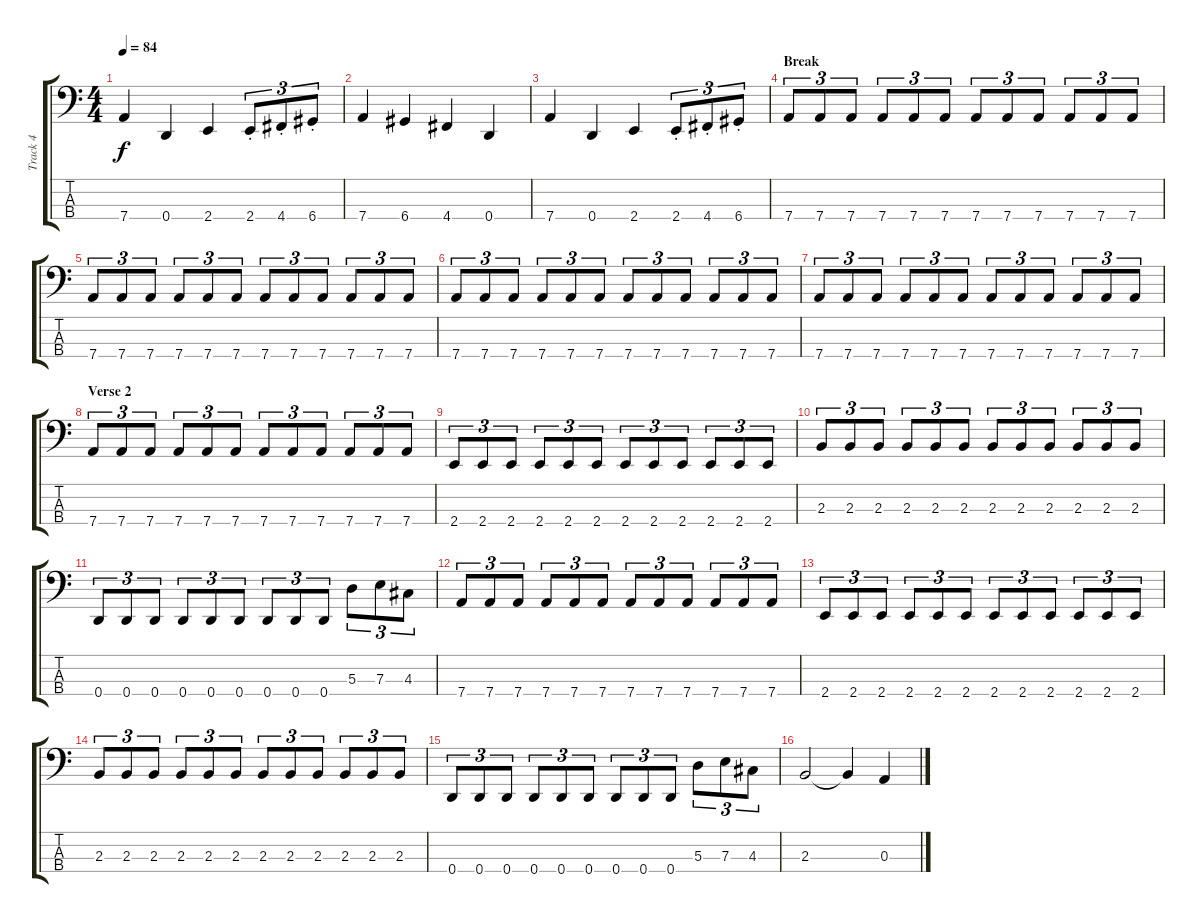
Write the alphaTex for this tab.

\track ("Track 4" "Track 4") {instrument electricbassfinger}
\staff {score tabs}
\tuning (G2 D2 A1 D1) {hide}
\ts (4 4)
\tempo 84
\clef f4
\ks c
7.4.4{dy f} 0.4.4 2.4.4 2.4{st}.8{tu (3 2)} 4.4{st}.8{tu (3 2)} 6.4{st}.8{tu (3 2)} |
7.4.4 6.4.4 4.4.4 0.4.4 |
7.4.4 0.4.4 2.4.4 2.4{st}.8{tu (3 2)} 4.4{st}.8{tu (3 2)} 6.4{st}.8{tu (3 2)} |
\section ("" "Break")
7.4.8{tu (3 2)} 7.4.8{tu (3 2)} 7.4.8{tu (3 2)} 7.4.8{tu (3 2)} 7.4.8{tu (3 2)} 7.4.8{tu (3 2)} 7.4.8{tu (3 2)} 7.4.8{tu (3 2)} 7.4.8{tu (3 2)} 7.4.8{tu (3 2)} 7.4.8{tu (3 2)} 7.4.8{tu (3 2)} |
7.4.8{tu (3 2)} 7.4.8{tu (3 2)} 7.4.8{tu (3 2)} 7.4.8{tu (3 2)} 7.4.8{tu (3 2)} 7.4.8{tu (3 2)} 7.4.8{tu (3 2)} 7.4.8{tu (3 2)} 7.4.8{tu (3 2)} 7.4.8{tu (3 2)} 7.4.8{tu (3 2)} 7.4.8{tu (3 2)} |
7.4.8{tu (3 2)} 7.4.8{tu (3 2)} 7.4.8{tu (3 2)} 7.4.8{tu (3 2)} 7.4.8{tu (3 2)} 7.4.8{tu (3 2)} 7.4.8{tu (3 2)} 7.4.8{tu (3 2)} 7.4.8{tu (3 2)} 7.4.8{tu (3 2)} 7.4.8{tu (3 2)} 7.4.8{tu (3 2)} |
7.4.8{tu (3 2)} 7.4.8{tu (3 2)} 7.4.8{tu (3 2)} 7.4.8{tu (3 2)} 7.4.8{tu (3 2)} 7.4.8{tu (3 2)} 7.4.8{tu (3 2)} 7.4.8{tu (3 2)} 7.4.8{tu (3 2)} 7.4.8{tu (3 2)} 7.4.8{tu (3 2)} 7.4.8{tu (3 2)} |
\section ("" "Verse 2")
7.4.8{tu (3 2)} 7.4.8{tu (3 2)} 7.4.8{tu (3 2)} 7.4.8{tu (3 2)} 7.4.8{tu (3 2)} 7.4.8{tu (3 2)} 7.4.8{tu (3 2)} 7.4.8{tu (3 2)} 7.4.8{tu (3 2)} 7.4.8{tu (3 2)} 7.4.8{tu (3 2)} 7.4.8{tu (3 2)} |
2.4.8{tu (3 2)} 2.4.8{tu (3 2)} 2.4.8{tu (3 2)} 2.4.8{tu (3 2)} 2.4.8{tu (3 2)} 2.4.8{tu (3 2)} 2.4.8{tu (3 2)} 2.4.8{tu (3 2)} 2.4.8{tu (3 2)} 2.4.8{tu (3 2)} 2.4.8{tu (3 2)} 2.4.8{tu (3 2)} |
2.3.8{tu (3 2)} 2.3.8{tu (3 2)} 2.3.8{tu (3 2)} 2.3.8{tu (3 2)} 2.3.8{tu (3 2)} 2.3.8{tu (3 2)} 2.3.8{tu (3 2)} 2.3.8{tu (3 2)} 2.3.8{tu (3 2)} 2.3.8{tu (3 2)} 2.3.8{tu (3 2)} 2.3.8{tu (3 2)} |
0.4.8{tu (3 2)} 0.4.8{tu (3 2)} 0.4.8{tu (3 2)} 0.4.8{tu (3 2)} 0.4.8{tu (3 2)} 0.4.8{tu (3 2)} 0.4.8{tu (3 2)} 0.4.8{tu (3 2)} 0.4.8{tu (3 2)} 5.3.8{tu (3 2)} 7.3.8{tu (3 2)} 4.3.8{tu (3 2)} |
7.4.8{tu (3 2)} 7.4.8{tu (3 2)} 7.4.8{tu (3 2)} 7.4.8{tu (3 2)} 7.4.8{tu (3 2)} 7.4.8{tu (3 2)} 7.4.8{tu (3 2)} 7.4.8{tu (3 2)} 7.4.8{tu (3 2)} 7.4.8{tu (3 2)} 7.4.8{tu (3 2)} 7.4.8{tu (3 2)} |
2.4.8{tu (3 2)} 2.4.8{tu (3 2)} 2.4.8{tu (3 2)} 2.4.8{tu (3 2)} 2.4.8{tu (3 2)} 2.4.8{tu (3 2)} 2.4.8{tu (3 2)} 2.4.8{tu (3 2)} 2.4.8{tu (3 2)} 2.4.8{tu (3 2)} 2.4.8{tu (3 2)} 2.4.8{tu (3 2)} |
2.3.8{tu (3 2)} 2.3.8{tu (3 2)} 2.3.8{tu (3 2)} 2.3.8{tu (3 2)} 2.3.8{tu (3 2)} 2.3.8{tu (3 2)} 2.3.8{tu (3 2)} 2.3.8{tu (3 2)} 2.3.8{tu (3 2)} 2.3.8{tu (3 2)} 2.3.8{tu (3 2)} 2.3.8{tu (3 2)} |
0.4.8{tu (3 2)} 0.4.8{tu (3 2)} 0.4.8{tu (3 2)} 0.4.8{tu (3 2)} 0.4.8{tu (3 2)} 0.4.8{tu (3 2)} 0.4.8{tu (3 2)} 0.4.8{tu (3 2)} 0.4.8{tu (3 2)} 5.3.8{tu (3 2)} 7.3.8{tu (3 2)} 4.3.8{tu (3 2)} |
\section ("" "")
2.3.2 2.3{t}.4 0.3.4
